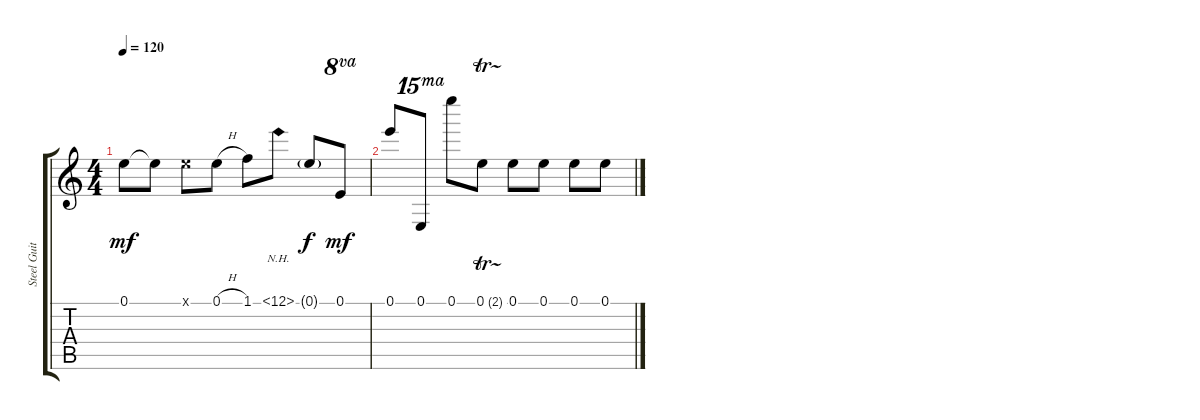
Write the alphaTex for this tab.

\track ("Steel Guitar" "Steel Guit") {instrument acousticguitarsteel}
\staff {score tabs}
\tuning (E4 B3 G3 D3 A2 E2) {hide}
\ts (4 4)
\tempo 120
\clef g2
\ks c
0.1.8{dy mf instrument acousticguitarsteel} 0.1{t}.8 0.1{x}.8 0.1{h}.8 1.1.8 12.1{nh}.8 0.1{g}.8{dy f} 0.1.8{ot 8va dy mf} |
0.1.8{ot 8vb} 0.1.8{ot 15ma} 0.1.8{ot 15mb} 0.1{tr (2 16)}.8 0.1.8 0.1.8 0.1.8 0.1.8
